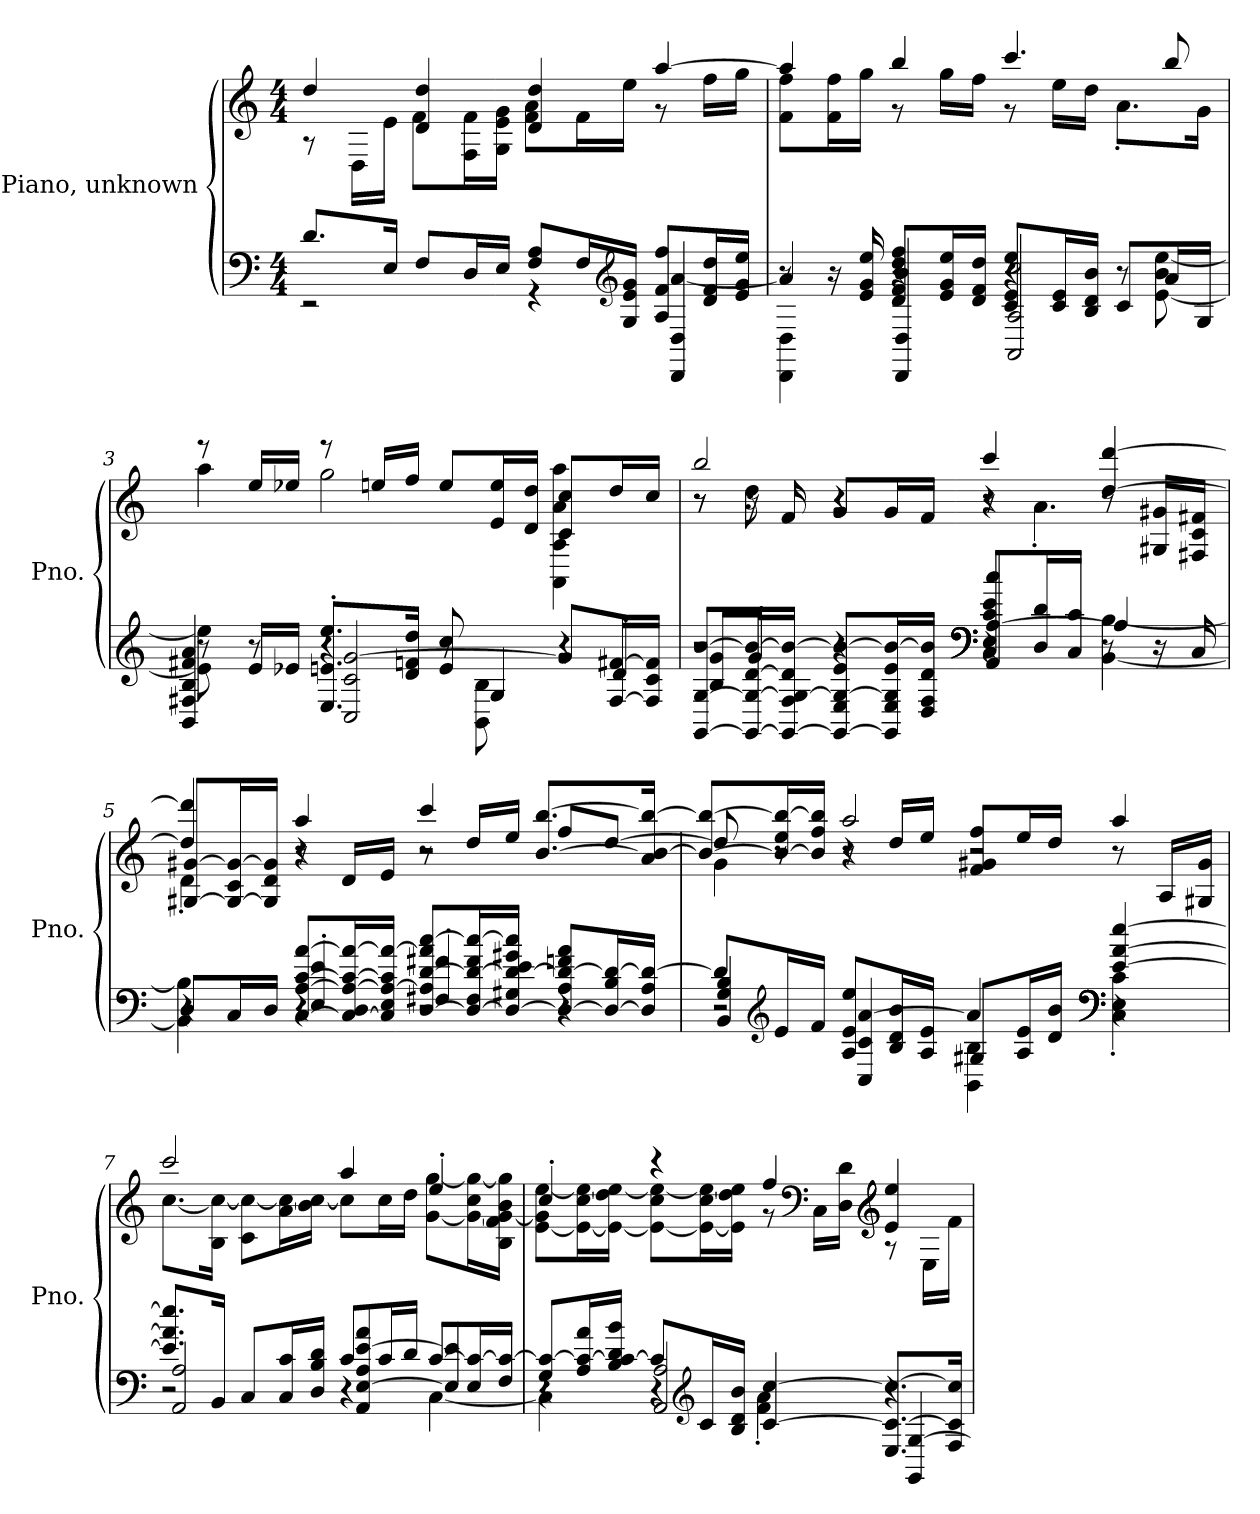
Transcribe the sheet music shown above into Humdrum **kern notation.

**kern	**kern
*part1	*part1
*staff2	*staff1
*I"Piano, unknown	*
*I'Pno.	*
*clefF4	*clefG2
*k[]	*k[]
*M4/4	*M4/4
*MM120	*MM120
=1	=1
*^	*^
8.d/L	2r	4dd/	8r
.	.	.	16D\LL
16E/Jk	.	.	16e\JJ
8F/L	.	4d/ 4dd/	8f\L
16D/L	.	.	16F\ 16f\L
16E/JJ	.	.	16G\ 16e\ 16g\JJ
8F/ 8A/L	4r	4d/ 4dd/	8f\ 8a\L
16F/L	.	.	16f\L
*clefG2	*	*	*
16G/ 16e/ 16g/JJ	.	.	16ee\JJ
8A/ 8f/ 8ff/L	4DD/ 4D/ [4a/	[4aa/	8r
16d/ 16f/ 16dd/L	.	.	16ff\LL
16e/ 16g/ 16ee/JJ	.	.	16gg\JJ
=2	=2	=2	=2
*	*^	*	*
8r	4DD\ 4D\	4a/]	4aa/]	8f\ 8ff\L
16r	.	.	.	16f\ 16ff\L
16e/ 16g/ 16ee/	.	.	.	16gg\JJ
8d/ 8f/ 8dd/ 8ff/L	4r	4DD/ 4D/ 4b/	4bb/	8r
16e/ 16g/ 16ee/L	.	.	.	16gg\LL
16d/ 16f/ 16dd/JJ	.	.	.	16ff\JJ
8c/ 8e/ 8ee/L	4r	2AA/ 2A/ 2cc/	4.ccc/	8r
16c/ 16e/L	.	.	.	16ee\LL
16B/ 16d/ 16b/JJ	.	.	.	16dd\JJ
8c/L	8r	.	.	8.a'\L
16a/L	[8e\ 8b\ [8ee\	.	8bb/	.
16G/JJ	.	.	.	16g\Jk
!!LO:LB:g=z	!!
=3	=3	=3	=3	=3
8r	8e\] 8ee\]	4BB/ 4F#X/ 4B/ 4f#X/ 4a/	8r	4aa\
16e/LL	8r	.	16ee/LL	.
16e-X/JJ	.	.	16ee-X/JJ	.
8.E/' 8.en/' 8.ee/'L	4r	2C/ 2c/ [2g/	8r	2gg\
.	.	.	16een/LL	.
16d/ 16fn/ 16dd/Jk	.	.	16ff/JJ	.
8e/ 8cc/	8r	.	8ee/L	.
4G/	8BB\ 8B\	.	16e/ 16ee/L	.
.	.	.	16d/ 16dd/JJ	.
.	4r	8g/L]	8c/ 8cc/L	4AA\ 4A\ 4a\ 4aa\
[16F#/ [16f#X/LL	.	8d'/J	16dd/L	.
16F#/] 16c/ 16f#/]JJ	.	.	16cc/JJ	.
=4	=4	=4	=4	=4
*	*	*	*	*^
[8GG/ [8G/ [8b/L	2r	8B/ 8g/L	2bb/	8r	8r
16GG/_ 16G/_ [16d/ 16b/_L	.	8g'/J	.	8dd\	16r
16GG/_ 16F/ 16G/_ 16d/] 16b/_JJ	.	.	.	.	16f/
8GG/_ 8E/ 8G/_ 8e/ 8b/_L	.	4r	.	4r	8g/L
16GG/] 16E/ 16G/] 16e/ 16b/_L	.	.	.	.	16g/L
16D/ 16F/ 16d/ 16b/]JJ	.	.	.	.	16f/JJ
*clefF4	*	*	*	*	*
8C/ 8E/ 8c/ 8e/L	4r	4AA/ [4A/ 4cc/	4ccc/	8r	4r
16D/ 16d/L	.	.	.	4.a'\	.
16C/ 16c/JJ	.	.	.	.	.
8r	[4BB\ [4B\	4A/]	[4dd/ [4ddd/	.	8r
16r	.	.	.	.	16G#X/ 16g#X/LL
16C/	.	.	.	.	16F#X/ 16c/ 16f#X/JJ
!!LO:LB:g=z	!!	!!
=5	=5	=5	=5	=5	=5
8D/L	4BB\] 4B\]	4r	4dd/] 4ddd/]	4d'\	[8G#X/ [8g#X/L
16C/L	.	.	.	.	16G#/_ 16c/ 16g#/_L
16D/JJ	.	.	.	.	16G#/] 16d/ 16g#/]JJ
[8C/ [8A/ [8c/ [8a/L	4r	4E/' 4e/'	4aa/	4r	8r
16C/_ 16D/ 16A/_ 16c/_ 16a/_L	.	.	.	.	16d/LL
16C/] 16E/ 16A/_ 16c/] 16a/_JJ	.	.	.	.	16e/JJ
[8D/ 8A/] [8d/ 8a/] [8cc/L	2r	4F#X/' 4f#X/'	4ccc/	2r	8r
16D/_ 16F#/ 16d/_ 16f#/ 16cc/_L	.	.	.	.	16dd/LL
16D/_ 16G#X/ 16d/_ 16e/ 16g#X/ 16cc/]JJ	.	.	.	.	16ee/JJ
8D/_ 8A/ 8d/_ 8fn/ 8a/L	.	4r	8ff/L	.	[8.b/ [8.bb/L
16D/_ 16B/ 16d/_L	.	.	[8dd/J	.	.
16D/] 16A/ 16d/_JJ	.	.	.	.	16a/ 16b/_ 16bb/_Jk
=6	=6	=6	=6	=6	=6
8d/L]	2r	4BB/ 4G/ 4B/	8dd/]	4g\	8b/_ 8bb/_L
*clefG2	*	*	*	*	*
16e/L	.	.	8r	.	16b/_ 16ee/ 16bb/_L
16f/JJ	.	.	.	.	16b/] 16ff/ 16bb/]JJ
8A/ 8e/ 8ee/L	.	4C/ 4c/ [4a/	2aa/	4r	8r
16B/ 16d/ 16b/L	.	.	.	.	16dd/LL
16A/ 16e/JJ	.	.	.	.	16ee/JJ
8G#X/L	4BB\ 4B\	4a/]	.	2r	8f/ 8g#X/ 8ff/L
16A/ 16e/L	.	.	.	.	16ee/L
16d/ 16b/JJ	.	.	.	.	16dd/JJ
*clefF4	*	*	*	*	*
[4e/ [4a/ [4ee/	4C\' 4E\' 4c\'	4r	4aa/	.	8r
.	.	.	.	.	16A/LL
.	.	.	.	.	16G#X/ 16g#/JJ
*	*	*	*	*v	*v
!!LO:LB:g=z
=7	=7	=7	=7	=7
8.e/] 8.a/] 8.ee/]L	2r	2AA/ 2A/	2ccc/	[8.cc\L
16BB/Jk	.	.	.	16B\ 16cc\_Jk
8C/L	.	.	.	8c\ 8cc\_L
16C/ 16c/L	.	.	.	16a\ 16cc\_L
16D/ 16B/ 16d/JJ	.	.	.	16b\ 16cc\_JJ
8c/L	4r	4AA/ [4E/ 4A/ [4e/ 4a/	4aa/	8cc\L]
16c/L	.	.	.	16cc\L
16d/JJ	.	.	.	16dd\JJ
[8c/L	[4C\	4E/] 4e/]	4ee'/	[8g\ [8gg\L
16E/ 16c/_L	.	.	.	16g\_ 16cc\ 16gg\_L
16F/ 16c/_JJ	.	.	.	16B\ 16f\ 16g\_ 16b\ 16gg\]JJ
=8	=8	=8	=8	=8
8G/ 8c/_L	4C\]	4r	4cc'/	[8e\ 8g\] [8ee\L
16A/ 16c/_ 16a/L	.	.	.	16e\_ 16cc\ 16ee\_L
16B/ 16c/_ 16d/ 16b/JJ	.	.	.	16e\_ 16dd\ 16ee\_JJ
8c/L]	4r	2AA/ 2A/	4r	8e\_ 8cc\ 8ee\_L
*clefG2	*	*	*	*
16c/L	.	.	.	16e\_ 16cc\ 16ee\_L
16B/ 16d/ 16b/JJ	.	.	.	16e\] 16dd\ 16ee\]JJ
[4c/ [4cc/	4f\' 4a\'	.	4ff/	8r
*	*	*	*clefF4	*
.	.	.	.	16C\LL
.	.	.	.	16D\ 16d\JJ
*	*	*	*clefG2	*
8.E/ 8.c/_ 8.cc/_L	4r	4GG/ [4G/	4e/ 4ee/	8r
.	.	.	.	16E\LL
16F/ 16c/] 16cc/]Jk	.	.	.	16f\JJ
*v	*v	*v	*	*
*	*v	*v
=	=
*-	*-
